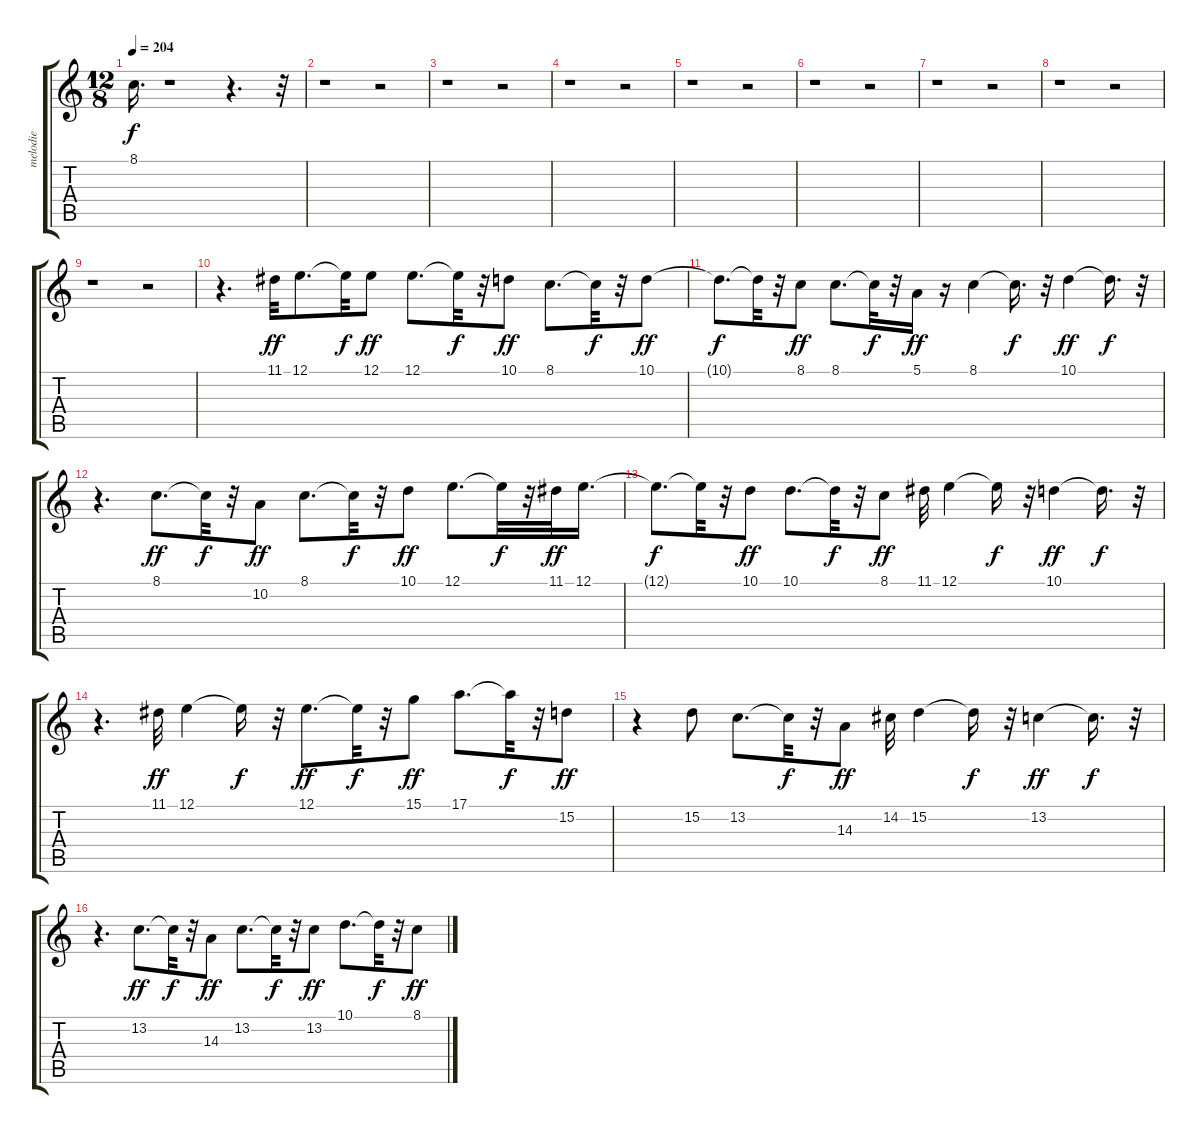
\track ("melodie" "melodie") {instrument sopranosax}
\staff {score tabs}
\tuning (E4 B3 G3 D3 A2 E2) {hide}
\ts (12 8)
\tempo 204
\clef g2
\ks c
8.1{t}.16{d dy f} r.1 r.4{d} r.32 |
r.1 r.2 |
r.1 r.2 |
r.1 r.2 |
r.1 r.2 |
r.1 r.2 |
r.1 r.2 |
r.1 r.2 |
r.1 r.2 |
r.4{d} 11.1.32{dy ff} 12.1.8{d} 12.1{t}.32{dy f} 12.1.8{dy ff} 12.1.8{d} 12.1{t}.32{dy f} r.32 10.1.8{dy ff} 8.1.8{d} 8.1{t}.32{dy f} r.32 10.1.8{dy ff} |
10.1{t}.8{d dy f} 10.1{t}.32 r.32 8.1.8{dy ff} 8.1.8{d} 8.1{t}.32{dy f} r.32 5.1.16{dy ff} r.16 8.1.4 8.1{t}.16{d dy f} r.32 10.1.4{dy ff} 10.1{t}.16{d dy f} r.32 |
r.4{d} 8.1.8{d dy ff} 8.1{t}.32{dy f} r.32 10.2.8{dy ff} 8.1.8{d} 8.1{t}.32{dy f} r.32 10.1.8{dy ff} 12.1.8{d} 12.1{t}.32{dy f} r.32 11.1.32{dy ff} 12.1.16{d} |
12.1{t}.8{d dy f} 12.1{t}.32 r.32 10.1.8{dy ff} 10.1.8{d} 10.1{t}.32{dy f} r.32 8.1.8{dy ff} 11.1.32 12.1.4 12.1{t}.16{dy f} r.32 10.1.4{dy ff} 10.1{t}.16{d dy f} r.32 |
r.4{d} 11.1.32{dy ff} 12.1.4 12.1{t}.16{dy f} r.32 12.1.8{d dy ff} 12.1{t}.32{dy f} r.32 15.1.8{dy ff} 17.1.8{d} 17.1{t}.32{dy f} r.32 15.2.8{dy ff} |
r.4 15.2.8 13.2.8{d} 13.2{t}.32{dy f} r.32 14.3.8{dy ff} 14.2.32 15.2.4 15.2{t}.16{dy f} r.32 13.2.4{dy ff} 13.2{t}.16{d dy f} r.32 |
r.4{d} 13.2.8{d dy ff} 13.2{t}.32{dy f} r.32 14.3.8{dy ff} 13.2.8{d} 13.2{t}.32{dy f} r.32 13.2.8{dy ff} 10.1.8{d} 10.1{t}.32{dy f} r.32 8.1.8{dy ff}
